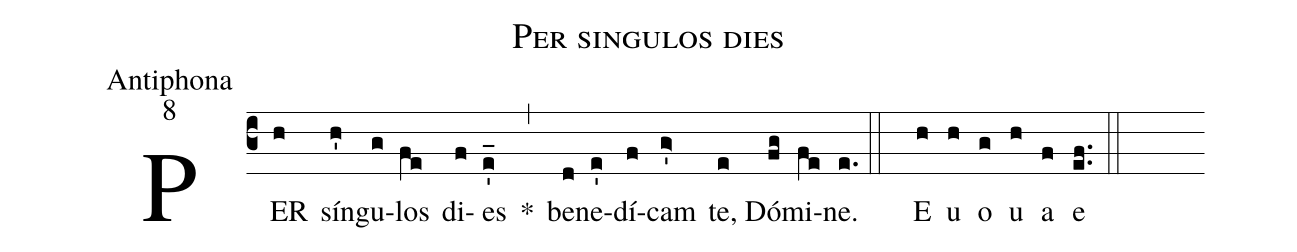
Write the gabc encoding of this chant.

name:Per singulos dies;
office-part:Antiphona;
mode:8;
%%
(c3) PER(h) sín(h')gu-(g)los(fe) di(f)es(e'_) *(,) be(d)ne-(e')dí-(f)cam(g>') te(e), Dó(fg)mi(fe)ne.(e.) (::)
()E(h) u(h) o(g) u(h) a(f) e(e.f.) (::)
